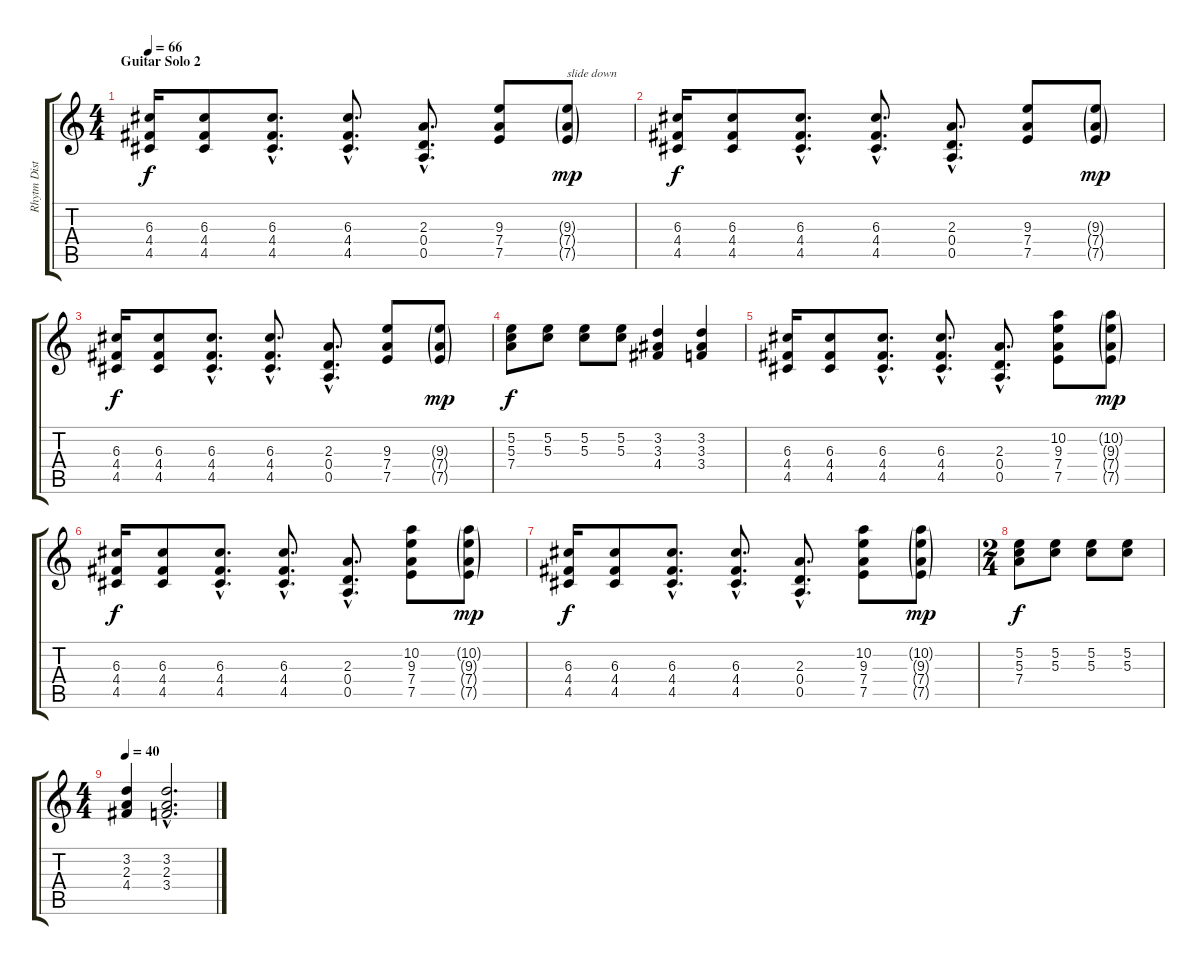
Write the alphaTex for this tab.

\track ("Rhytm Distortion" "Rhytm Dist") {instrument distortionguitar}
\staff {score tabs}
\tuning (E4 B3 G3 D3 A2 E2) {hide}
\ts (4 4)
\section ("" "Guitar Solo 2")
\tempo 66
\clef g2
\ks c
(6.3 4.4 4.5).16{dy f} (6.3 4.4 4.5).8 (6.3{hac} 4.4{hac} 4.5{hac}).8{d} (6.3{hac} 4.4{hac} 4.5{hac}).8{d} (2.3{hac} 0.4{hac} 0.5{hac}).8{d} (9.3 7.4 7.5).8 (9.3{g} 7.4{g} 7.5{g}).8{txt "slide down" dy mp} |
(6.3 4.4 4.5).16{dy f} (6.3 4.4 4.5).8 (6.3{hac} 4.4{hac} 4.5{hac}).8{d} (6.3{hac} 4.4{hac} 4.5{hac}).8{d} (2.3{hac} 0.4{hac} 0.5{hac}).8{d} (9.3 7.4 7.5).8 (9.3{g} 7.4{g} 7.5{g}).8{dy mp} |
(6.3 4.4 4.5).16{dy f} (6.3 4.4 4.5).8 (6.3{hac} 4.4{hac} 4.5{hac}).8{d} (6.3{hac} 4.4{hac} 4.5{hac}).8{d} (2.3{hac} 0.4{hac} 0.5{hac}).8{d} (9.3 7.4 7.5).8 (9.3{g} 7.4{g} 7.5{g}).8{dy mp} |
(5.2 5.3 7.4).8{dy f} (5.2 5.3).8 (5.2 5.3).8 (5.2 5.3).8 (3.2 3.3 4.4).4 (3.2 3.3 3.4).4 |
(6.3 4.4 4.5).16 (6.3 4.4 4.5).8 (6.3{hac} 4.4{hac} 4.5{hac}).8{d} (6.3{hac} 4.4{hac} 4.5{hac}).8{d} (2.3{hac} 0.4{hac} 0.5{hac}).8{d} (10.2 9.3 7.4 7.5).8 (10.2{g} 9.3{g} 7.4{g} 7.5{g}).8{dy mp} |
(6.3 4.4 4.5).16{dy f} (6.3 4.4 4.5).8 (6.3{hac} 4.4{hac} 4.5{hac}).8{d} (6.3{hac} 4.4{hac} 4.5{hac}).8{d} (2.3{hac} 0.4{hac} 0.5{hac}).8{d} (10.2 9.3 7.4 7.5).8 (10.2{g} 9.3{g} 7.4{g} 7.5{g}).8{dy mp} |
(6.3 4.4 4.5).16{dy f} (6.3 4.4 4.5).8 (6.3{hac} 4.4{hac} 4.5{hac}).8{d} (6.3{hac} 4.4{hac} 4.5{hac}).8{d} (2.3{hac} 0.4{hac} 0.5{hac}).8{d} (10.2 9.3 7.4 7.5).8 (10.2{g} 9.3{g} 7.4{g} 7.5{g}).8{dy mp} |
\ts (2 4)
(5.2 5.3 7.4).8{dy f} (5.2 5.3).8 (5.2 5.3).8 (5.2 5.3).8 |
\ts (4 4)
\tempo 40
(3.2 2.3 4.4).4 (3.2{hac} 2.3{hac} 3.4{hac}).2{d}
